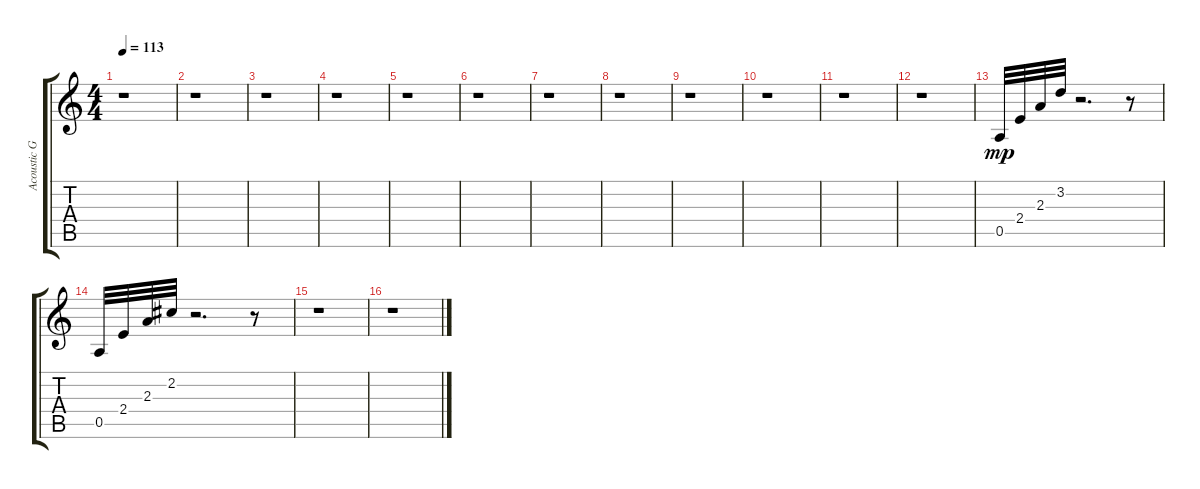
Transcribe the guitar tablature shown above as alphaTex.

\track ("Acoustic Guitar I" "Acoustic G") {instrument acousticguitarsteel}
\staff {score tabs}
\tuning (E4 B3 G3 D3 A2 E2) {hide}
\ts (4 4)
\tempo 113
\clef g2
\ks c
r.1{dy mp} |
r.1 |
r.1 |
r.1 |
r.1 |
r.1 |
r.1 |
r.1 |
r.1 |
r.1 |
r.1 |
r.1 |
0.5.32 2.4.32 2.3.32 3.2.32 r.2{d} r.8 |
0.5.32 2.4.32 2.3.32 2.2.32 r.2{d} r.8 |
r.1 |
r.1
